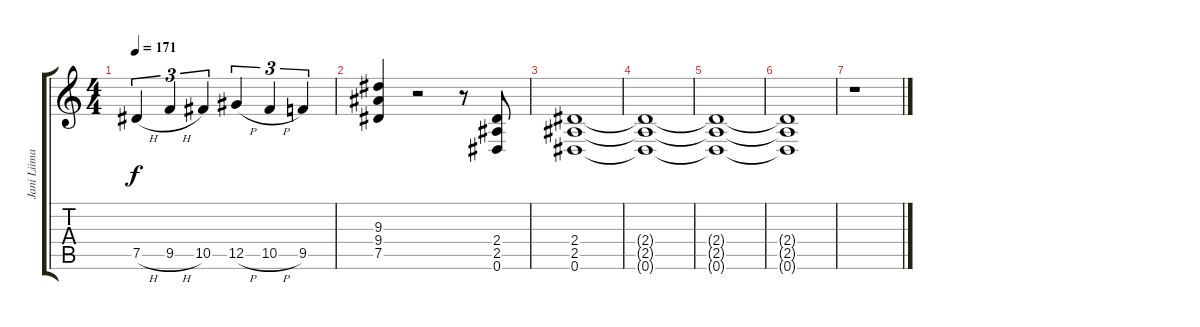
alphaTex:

\track ("Jani Liimatainen" "Jani Liima") {instrument distortionguitar}
\staff {score tabs}
\tuning (Eb4 Bb3 Gb3 Db3 Ab2 Eb2) {hide}
\ts (4 4)
\tempo 171
\clef g2
\ks c
7.5{h}.4{tu (3 2) dy f} 9.5{h}.4{tu (3 2)} 10.5.4{tu (3 2)} 12.5{h}.4{tu (3 2)} 10.5{h}.4{tu (3 2)} 9.5.4{tu (3 2)} |
(9.3 9.4 7.5).4 r.2 r.8 (2.4 2.5 0.6).8 |
(2.4 2.5 0.6).1 |
(2.4{t} 2.5{t} 0.6{t}).1 |
(2.4{t} 2.5{t} 0.6{t}).1 |
(2.4{t} 2.5{t} 0.6{t}).1 |
r.1
